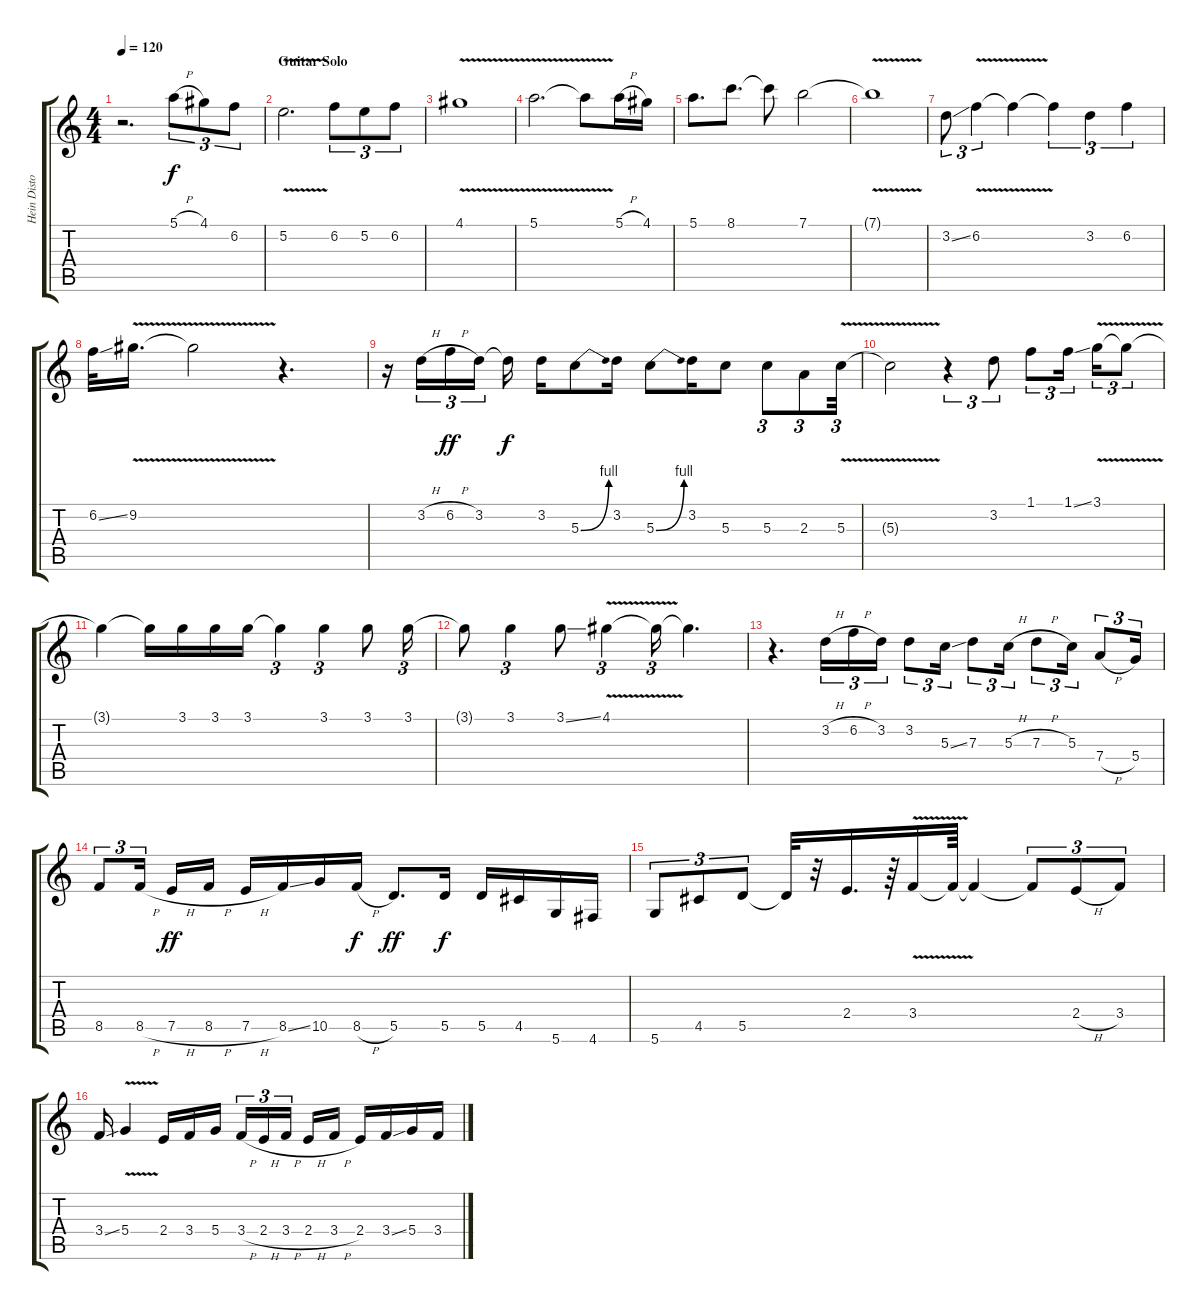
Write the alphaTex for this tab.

\track ("Hein Distortion 2" "Hein Disto") {instrument distortionguitar}
\staff {score tabs}
\tuning (E4 B3 G3 D3 A2 D2) {hide}
\ts (4 4)
\tempo 120
\clef g2
\ks c
r.2{d dy f} 5.1{h}.8{tu (3 2)} 4.1.8{tu (3 2)} 6.2.8{tu (3 2)} |
\section ("" "Guitar Solo")
5.2{v}.2{d} 6.2.8{tu (3 2)} 5.2.8{tu (3 2)} 6.2.8{tu (3 2)} |
4.1{v}.1 |
5.1{v}.2{d} 5.1{t}.8 5.1{h}.16 4.1.16 |
5.1.8{d} 8.1.8{d} 8.1{t}.8 7.1.2 |
7.1{v t}.1 |
3.2{ss}.8{tu (3 2)} 6.2{v}.4{tu (3 2)} 6.2{t}.4 6.2{t}.4{tu (3 2)} 3.2.4{tu (3 2)} 6.2.4{tu (3 2)} |
6.2{ss}.32 9.2{v}.16{d} 9.2{t}.2 r.4{d} |
r.16 3.2{h}.16{tu (3 2)} 6.2{h}.16{tu (3 2) dy ff} 3.2.16{tu (3 2)} 3.2{t}.16{dy f} 3.2.16 5.3{be (bend 0 0 60 4)}.8 3.2.16 5.3{be (bend 0 0 60 4)}.8 3.2.16 5.3.8 5.3.8{tu (3 2)} 2.3.8{tu (3 2)} 5.3{v}.32{tu (3 2)} |
5.3{t}.2 r.4{tu (3 2)} 3.2.8{tu (3 2)} 1.1.8{tu (3 2)} 1.1{ss}.16{tu (3 2)} 3.1{v}.16{tu (3 2)} 3.1{t}.8{tu (3 2)} |
3.1{t}.4 3.1{t}.16 3.1.16 3.1.16 3.1.16 3.1{t}.4{tu (3 2)} 3.1.4{tu (3 2)} 3.1.8 3.1.16{tu (3 2)} |
3.1{t}.8 3.1.4{tu (3 2)} 3.1{ss}.8 4.1{v}.4{tu (3 2)} 4.1{t}.16{tu (3 2)} 4.1{t}.4{d} |
r.4{d} 3.2{h}.16{tu (3 2)} 6.2{h}.16{tu (3 2)} 3.2.16{tu (3 2)} 3.2.8{tu (3 2)} 5.3{ss}.16{tu (3 2)} 7.3.8{tu (3 2)} 5.3{h}.16{tu (3 2)} 7.3{h}.8{tu (3 2)} 5.3.16{tu (3 2)} 7.4{h}.8{tu (3 2)} 5.4.16{tu (3 2)} |
8.5.8{tu (3 2)} 8.5{h}.16{tu (3 2)} 7.5{h}.16{dy ff} 8.5{h}.16 7.5{h}.16 8.5{ss}.16 10.5.16 8.5{h}.16{dy f} 5.5.8{d dy ff} 5.5.16{dy f} 5.5.16 4.5.16 5.6.16 4.6.16 |
5.6.8{tu (3 2)} 4.5.8{tu (3 2)} 5.5.8{tu (3 2)} 5.5{t}.32 r.32 2.4.16{d} r.64 3.4{v}.16 3.4{t}.64 3.4{t}.4 3.4{t}.8{tu (3 2)} 2.4{h}.8{tu (3 2)} 3.4.8{tu (3 2)} |
3.4{ss}.16 5.4{v}.4 2.4.16 3.4.16 5.4.16 3.4{h}.16{tu (3 2)} 2.4{h}.16{tu (3 2)} 3.4{h}.16{tu (3 2)} 2.4{h}.16 3.4{h}.16 2.4.16 3.4{ss}.16 5.4.16 3.4.16
